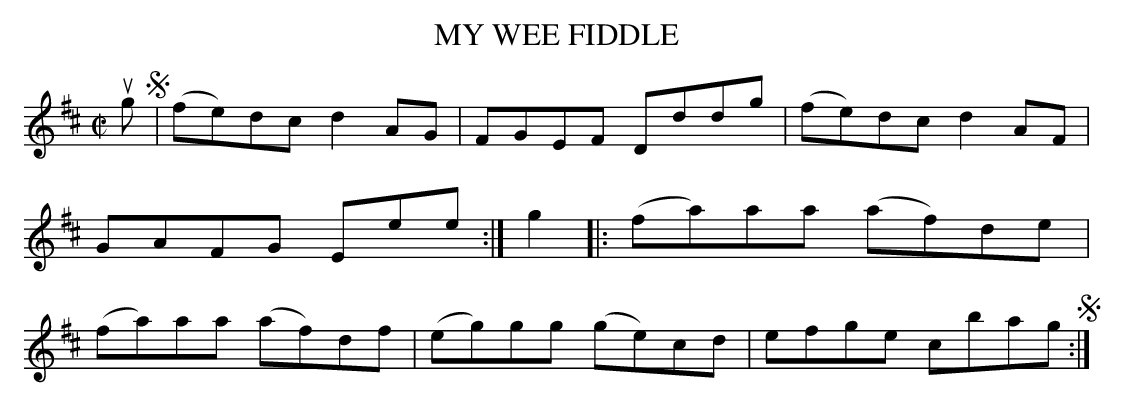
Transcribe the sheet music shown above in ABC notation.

X:1
T: MY WEE FIDDLE
M: C|
L: 1/8
K: D
ug !segno!|\
(fe)dc d2AG | FGEF Dddg |\
(fe)dc d2AF | GAFG Eee :|\
g2 |:\
(fa)aa (af)de | (fa)aa (af)df |\
(eg)gg (ge)cd | efge cbag !segno!:|
